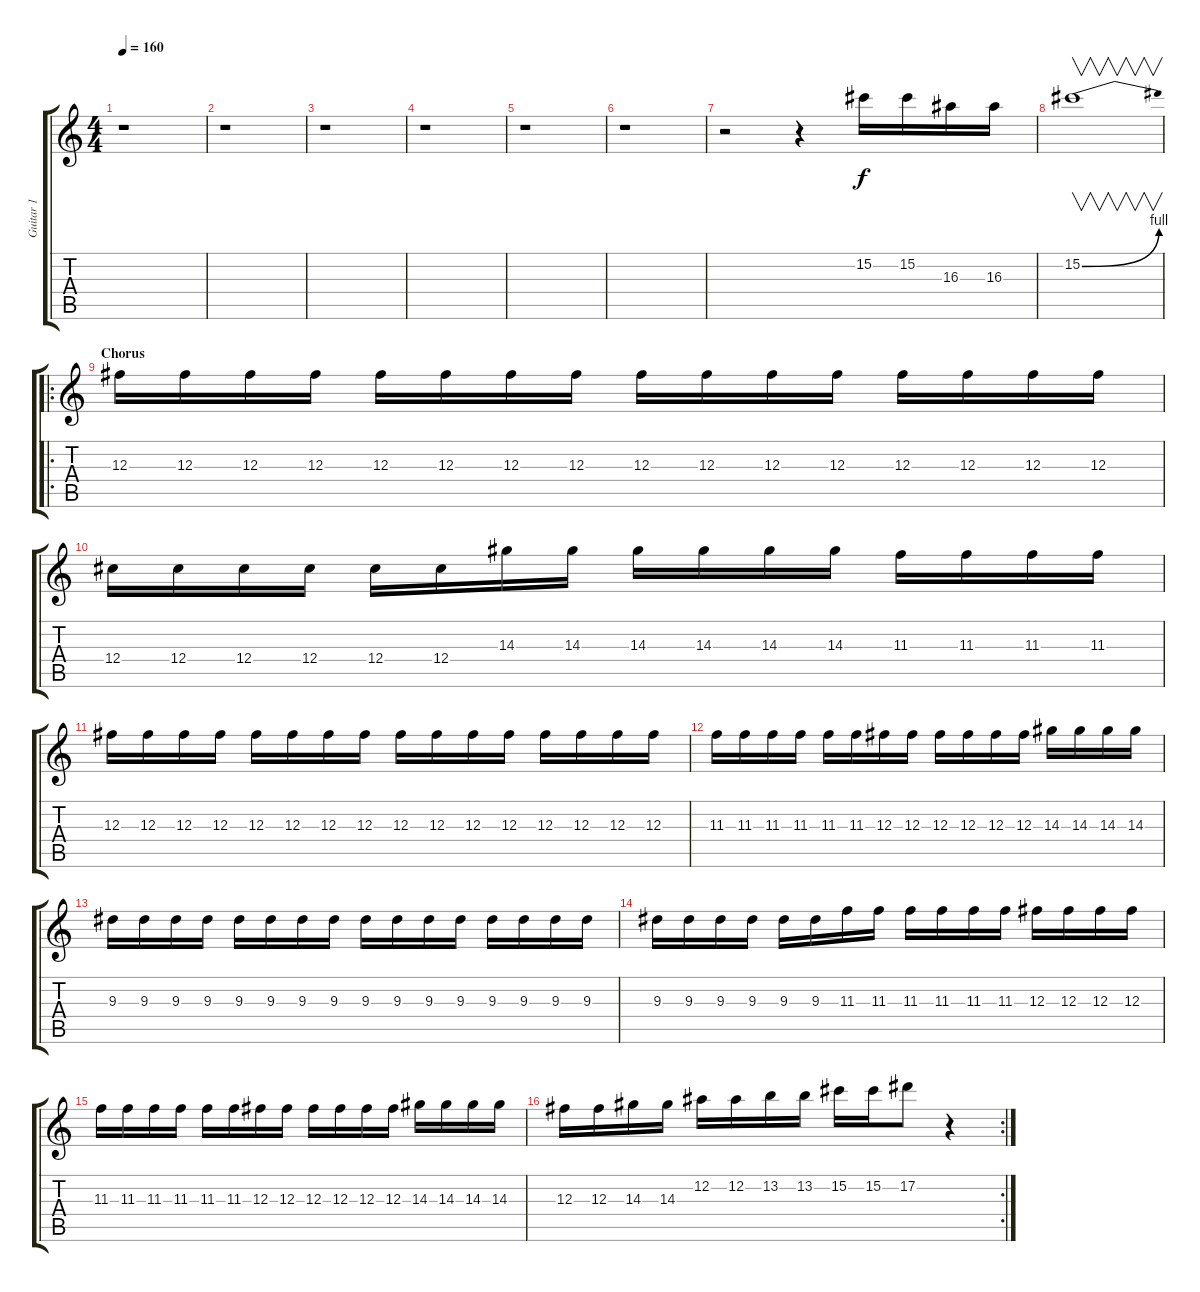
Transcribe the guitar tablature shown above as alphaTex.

\track ("Guitar 1" "Guitar 1") {instrument distortionguitar}
\staff {score tabs}
\tuning (Eb4 Bb3 Gb3 Db3 Ab2 Eb2) {hide}
\ts (4 4)
\tempo 160
\clef g2
\ks c
r.1{dy f} |
r.1 |
r.1 |
r.1 |
r.1 |
r.1 |
r.2 r.4 15.2.16 15.2.16 16.3.16 16.3.16 |
15.2{be (bend 0 0 60 4)}.1{v} |
\ro
\section ("" "Chorus")
12.3.16 12.3.16 12.3.16 12.3.16 12.3.16 12.3.16 12.3.16 12.3.16 12.3.16 12.3.16 12.3.16 12.3.16 12.3.16 12.3.16 12.3.16 12.3.16 |
12.4.16 12.4.16 12.4.16 12.4.16 12.4.16 12.4.16 14.3.16 14.3.16 14.3.16 14.3.16 14.3.16 14.3.16 11.3.16 11.3.16 11.3.16 11.3.16 |
12.3.16 12.3.16 12.3.16 12.3.16 12.3.16 12.3.16 12.3.16 12.3.16 12.3.16 12.3.16 12.3.16 12.3.16 12.3.16 12.3.16 12.3.16 12.3.16 |
11.3.16 11.3.16 11.3.16 11.3.16 11.3.16 11.3.16 12.3.16 12.3.16 12.3.16 12.3.16 12.3.16 12.3.16 14.3.16 14.3.16 14.3.16 14.3.16 |
9.3.16 9.3.16 9.3.16 9.3.16 9.3.16 9.3.16 9.3.16 9.3.16 9.3.16 9.3.16 9.3.16 9.3.16 9.3.16 9.3.16 9.3.16 9.3.16 |
9.3.16 9.3.16 9.3.16 9.3.16 9.3.16 9.3.16 11.3.16 11.3.16 11.3.16 11.3.16 11.3.16 11.3.16 12.3.16 12.3.16 12.3.16 12.3.16 |
11.3.16 11.3.16 11.3.16 11.3.16 11.3.16 11.3.16 12.3.16 12.3.16 12.3.16 12.3.16 12.3.16 12.3.16 14.3.16 14.3.16 14.3.16 14.3.16 |
\rc 2
12.3.16 12.3.16 14.3.16 14.3.16 12.2.16 12.2.16 13.2.16 13.2.16 15.2.16 15.2.16 17.2.8 r.4
